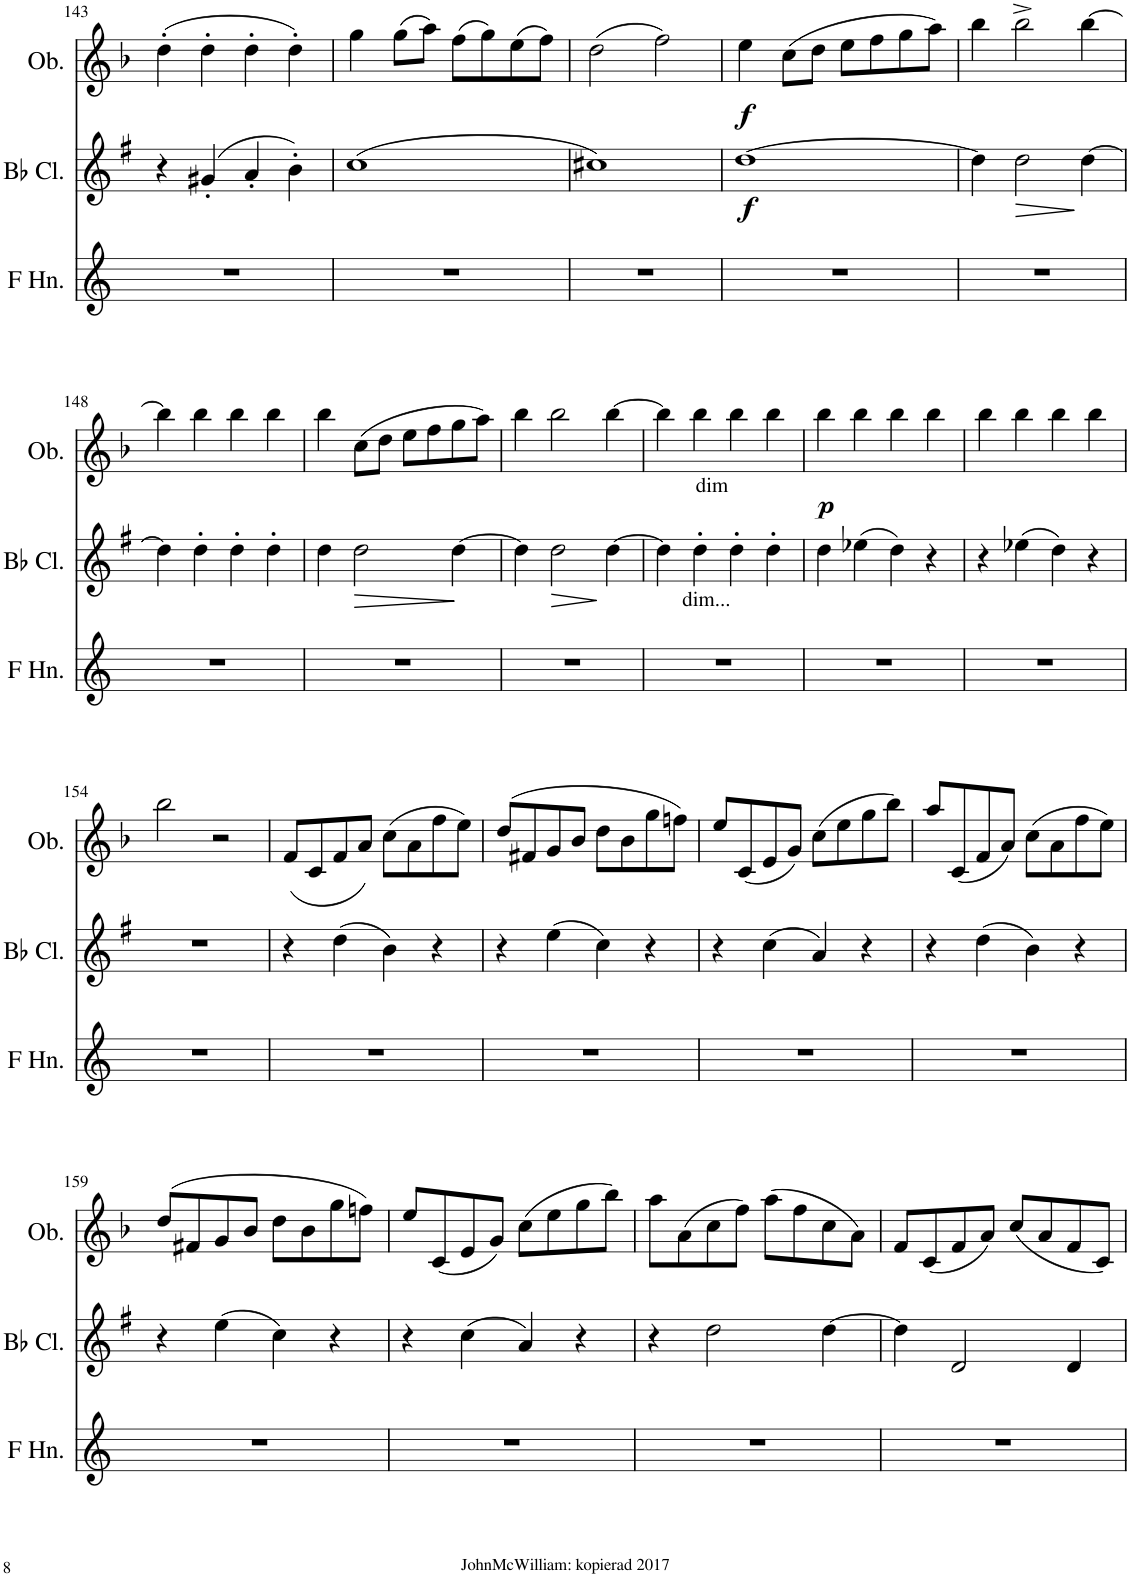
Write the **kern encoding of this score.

**kern	**kern	**dynam	**kern	**dynam
*part3	*part2	*part2	*part1	*part1
*staff3	*staff2	*staff2	*staff1	*staff1
*I"Horn in F	*I"Bb Clarinet	*	*I"Oboe	*
*	*I'Bb Cl.	*	*I'Ob.	*
!!LO:PB:g=z
*clefG2	*clefG2	*	*clefG2	*
*Trd4c7	*Trd1c2	*	*	*
*k[]	*k[f#]	*	*k[b-]	*
*M4/4	*M4/4	*	*M4/4	*
=143	=143	=143	=143	=143
1r	4r	.	(4dd'\	.
.	(4g#X'/	.	4dd'\	.
.	4a'/	.	4dd'\	.
.	4b'\)	.	4dd'\)	.
=144	=144	=144	=144	=144
1r	(1cc	.	4gg\	.
.	.	.	(8gg\L	.
.	.	.	8aa\J)	.
.	.	.	(8ff\L	.
.	.	.	8gg\)	.
.	.	.	(8ee\	.
.	.	.	8ff\J)	.
=145	=145	=145	=145	=145
1r	1cc#X)	.	(2dd\	.
.	.	.	2ff\)	.
=146	=146	=146	=146	=146
!	!	!LO:DY:b	!	!LO:DY:b
1r	[1dd	f	4ee\	f
.	.	.	(8cc\L	.
.	.	.	8dd\J	.
.	.	.	8ee\L	.
.	.	.	8ff\	.
.	.	.	8gg\	.
.	.	.	8aa\J)	.
=147	=147	=147	=147	=147
1r	4dd\]	.	4bb-\	.
!	!	!LO:HP:b	!	!
.	2dd\	>	2bb-^\	.
.	[4dd\	.	[4bb-\	.
.	.	]	.	.
!!LO:LB:g=z
=148	=148	=148	=148	=148
1r	4dd\]	.	4bb-\]	.
.	4dd'\	.	4bb-\	.
.	4dd'\	.	4bb-\	.
.	4dd'\	.	4bb-\	.
=149	=149	=149	=149	=149
1r	4dd\	.	4bb-\	.
!	!	!LO:HP:b	!	!
.	2dd\	>	(8cc\L	.
.	.	.	8dd\J	.
.	.	.	8ee\L	.
.	.	.	8ff\	.
.	[4dd\	.	8gg\	.
.	.	.	8aa\J)	.
.	.	]	.	.
=150	=150	=150	=150	=150
1r	4dd\]	.	4bb-\	.
!	!	!LO:HP:b	!	!
.	2dd\	>	2bb-\	.
.	[4dd\	.	[4bb-\	.
.	.	]	.	.
=151	=151	=151	=151	=151
1r	4dd\]	.	4bb-\]	.
!	!	!	!LO:TX:b:t=dim	!
!	!LO:TX:b:t=dim...	!	!	!
.	4dd'\	.	4bb-\	.
.	4dd'\	.	4bb-\	.
.	4dd'\	.	4bb-\	.
=152	=152	=152	=152	=152
!	!	!	!	!LO:DY:b
1r	4dd\	.	4bb-\	p
.	(4ee-X\	.	4bb-\	.
.	4dd\)	.	4bb-\	.
.	4r	.	4bb-\	.
=153	=153	=153	=153	=153
1r	4r	.	4bb-\	.
.	(4ee-X\	.	4bb-\	.
.	4dd\)	.	4bb-\	.
.	4r	.	4bb-\	.
!!LO:LB:g=z
=154	=154	=154	=154	=154
1r	1r	.	2bb-\	.
.	.	.	2r	.
=155	=155	=155	=155	=155
1r	4r	.	(8f/L	.
.	.	.	8c/	.
.	(4dd\	.	8f/	.
.	.	.	8a/J)	.
.	4b\)	.	(8cc\L	.
.	.	.	8a\	.
.	4r	.	8ff\	.
.	.	.	8ee\J)	.
=156	=156	=156	=156	=156
1r	4r	.	(8dd/L	.
.	.	.	8f#X/	.
.	(4ee\	.	8g/	.
.	.	.	8b-/J	.
.	4cc\)	.	8dd\L	.
.	.	.	8b-\	.
.	4r	.	8gg\	.
.	.	.	8ffn\J)	.
=157	=157	=157	=157	=157
1r	4r	.	8ee/L	.
.	.	.	(8c/	.
.	(4cc\	.	8e/	.
.	.	.	8g/J)	.
.	4a/)	.	(8cc\L	.
.	.	.	8ee\	.
.	4r	.	8gg\	.
.	.	.	8bb-\J)	.
=158	=158	=158	=158	=158
1r	4r	.	8aa/L	.
.	.	.	(8c/	.
.	(4dd\	.	8f/	.
.	.	.	8a/J)	.
.	4b\)	.	(8cc\L	.
.	.	.	8a\	.
.	4r	.	8ff\	.
.	.	.	8ee\J)	.
!!LO:LB:g=z
=159	=159	=159	=159	=159
1r	4r	.	(8dd/L	.
.	.	.	8f#X/	.
.	(4ee\	.	8g/	.
.	.	.	8b-/J	.
.	4cc\)	.	8dd\L	.
.	.	.	8b-\	.
.	4r	.	8gg\	.
.	.	.	8ffn\J)	.
=160	=160	=160	=160	=160
1r	4r	.	8ee/L	.
.	.	.	(8c/	.
.	(4cc\	.	8e/	.
.	.	.	8g/J)	.
.	4a/)	.	(8cc\L	.
.	.	.	8ee\	.
.	4r	.	8gg\	.
.	.	.	8bb-\J)	.
=161	=161	=161	=161	=161
1r	4r	.	8aa\L	.
.	.	.	(8a\	.
.	2dd\	.	8cc\	.
.	.	.	8ff\J)	.
.	.	.	(8aa\L	.
.	.	.	8ff\	.
.	[4dd\	.	8cc\	.
.	.	.	8a\J)	.
=162	=162	=162	=162	=162
1r	4dd\]	.	8f/L	.
.	.	.	(8c/	.
.	2d/	.	8f/	.
.	.	.	8a/J)	.
.	.	.	(8cc/L	.
.	.	.	8a/	.
.	4d/	.	8f/	.
.	.	.	8c/J)	.
=	=	=	=	=
*-	*-	*-	*-	*-
